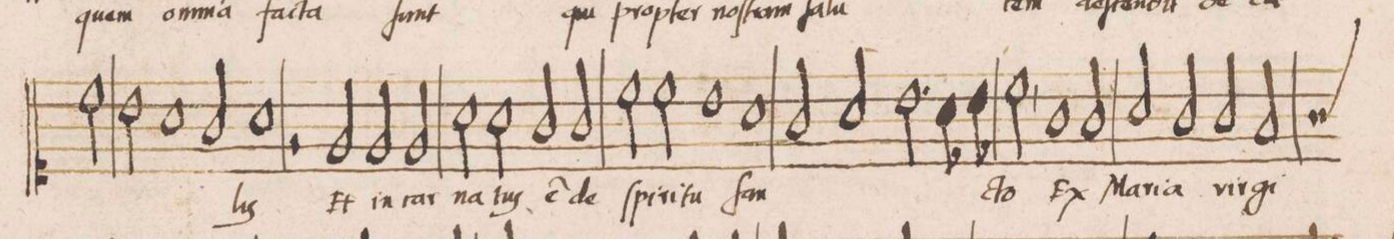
**kern	**text
*I"DISCANTVS	*
*clefC1	*
*k[]	*
*met(C|)	*
*M2/1	*
2cc\	cae-
=48-	=48-
2b\	.
1a	.
2g/	.
=49-	=49-
1a	-lis
2r	.
2e/	Et
=50-	=50-
2e/	in-
2e/	-car-
2a\	-na-
2a\	-tus
=51-	=51-
2g/	e(st)
2g/	de
2cc\	ſpi-
2cc\	-ri-
=52-	=52-
1b	-tu
1a	San-
=53-	=53-
2g/	.
2a/	.
2.b\	.
8a\	.
8b\	.
=54-	=54-
2cc,<\	-cto
1g	Ex
2g/	Ma-
=55-	=55-
2a/	-ri-
2g/	-a
2g/	vir-
*custos:g	*
2f/	-gi-
=56-	=56-
*-	*-
